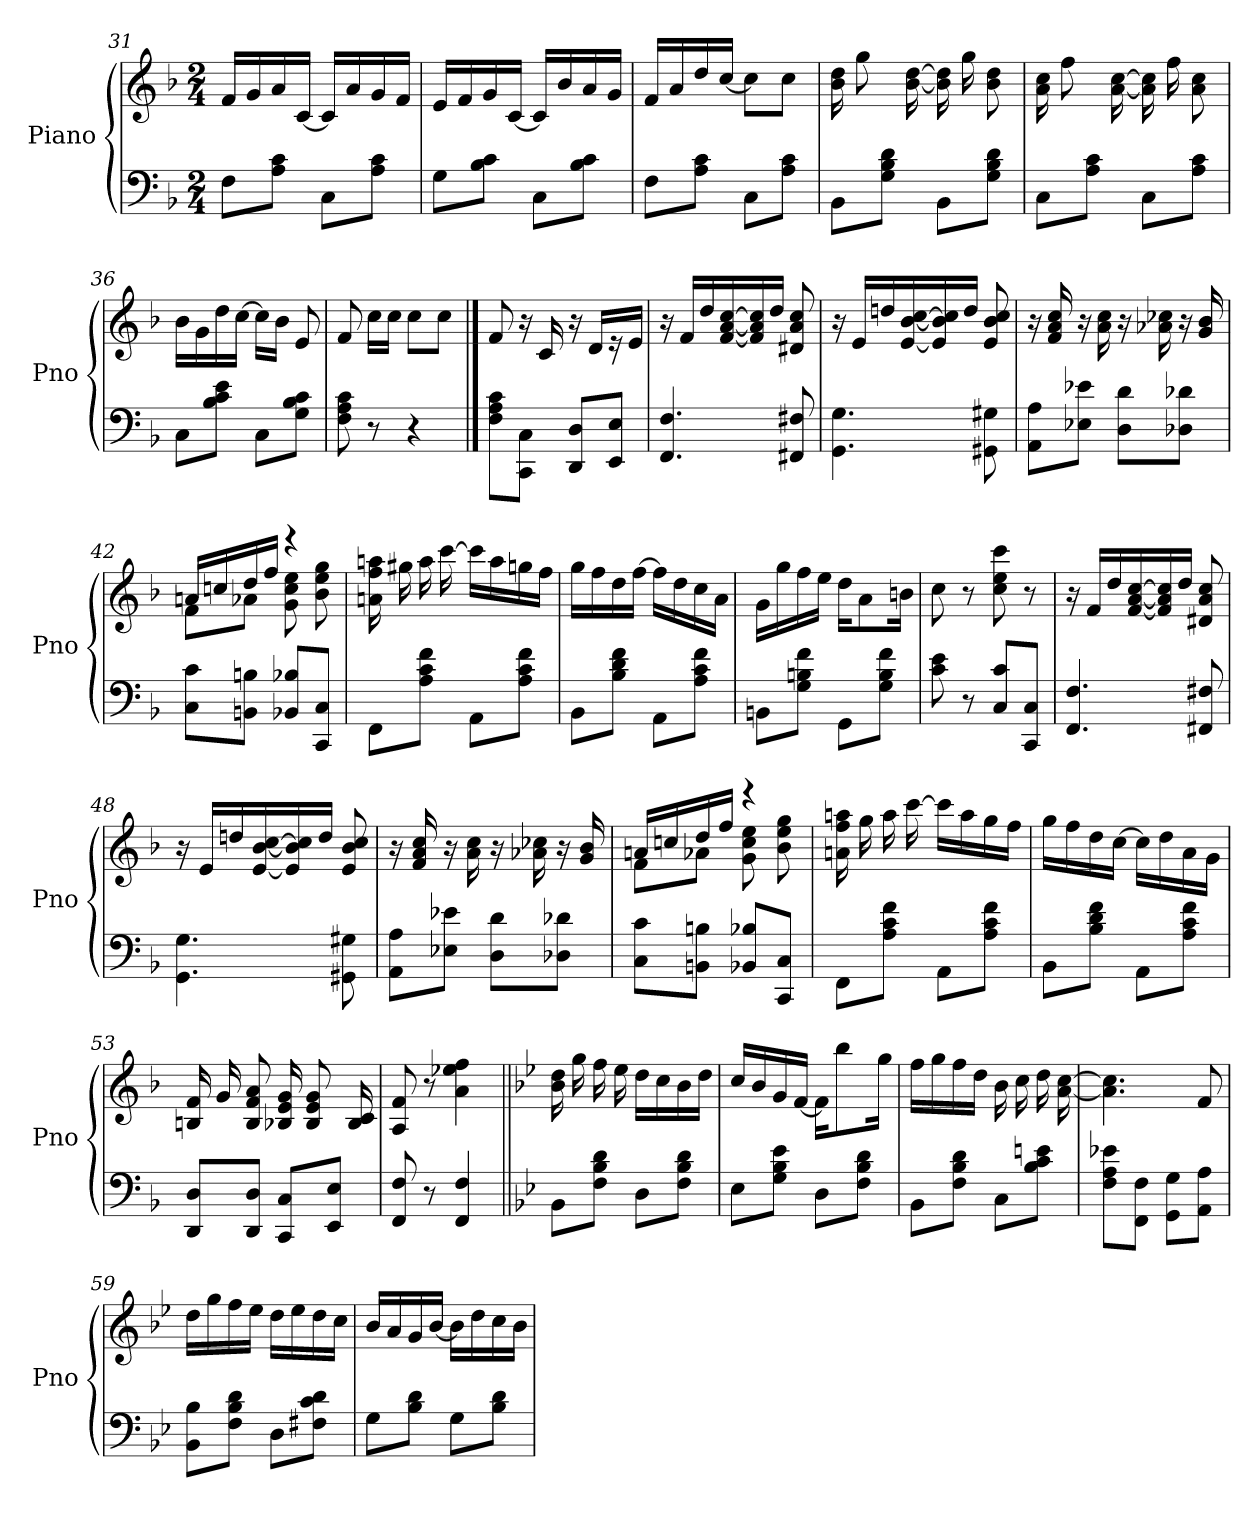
**kern	**kern
*part2	*part1
*staff2	*staff1
*I"Piano	*I"Piano
*I'Pno	*I'Pno
*clefF4	*clefG2
*k[b-]	*k[b-]
*M2/4	*M2/4
=31	=31
8F\L	16f/LL
.	16g/
8A\ 8c\J	16a/
.	[16c/JJ
8C\L	16c/LL]
.	16a/
8A\ 8c\J	16g/
.	16f/JJ
=32	=32
8G\L	16e/LL
.	16f/
8B-\ 8c\J	16g/
.	[16c/JJ
8C\L	16c/LL]
.	16b-/
8B-\ 8c\J	16a/
.	16g/JJ
!!LO:PB:g=z
=33	=33
8F\L	16f/LL
.	16a/
8A\ 8c\J	16dd/
.	[16cc/JJ
8C\L	8cc\L]
8A\ 8c\J	8cc\J
=34	=34
8BB-\L	16b-\ 16dd\
.	8gg\
8G\ 8B-\ 8d\J	.
.	[16b-\ [16dd\
8BB-\L	16b-\] 16dd\]
.	16gg\
8G\ 8B-\ 8d\J	8b-\ 8dd\
=35	=35
8C\L	16a\ 16cc\
.	8ff\
8A\ 8c\J	.
.	[16a\ [16cc\
8C\L	16a\] 16cc\]
.	16ff\
8A\ 8c\J	8a\ 8cc\
=36	=36
8C\L	16b-\LL
.	16g\
8B-\ 8c\ 8e\J	16dd\
.	[16cc\JJ
8C\L	16cc\LL]
.	16b-\JJ
8G\ 8B-\ 8c\J	8e/
=37	=37
8F\ 8A\ 8c\	8f/
8r	16cc\LL
.	16cc\JJ
4r	8cc\L
.	8cc\J
==38	==38
8F\ 8A\ 8c\L	8f/
8CC\ 8C\J	16r
.	16c/
8DD/ 8D/L	16r
.	16d/LL
8EE/ 8E/J	16r
.	16e/JJ
!!LO:LB:g=z
=39	=39
4.FF/ 4.F/	16r
.	16f/LL
.	16dd/
.	[16f/ [16a/ [16cc/
.	16f/] 16a/] 16cc/]
.	16dd/JJ
8FF#X/ 8F#X/	8d#X/ 8a/ 8cc/
=40	=40
4.GG\ 4.G\	16r
.	16e/LL
.	16ddn/
.	[16e/ [16b-/ [16cc/
.	16e/] 16b-/] 16cc/]
.	16dd/JJ
8GG#X\ 8G#X\	8e/ 8b-/ 8cc/
=41	=41
8AA\ 8A\L	16r
.	16f/ 16a/ 16cc/
8E-X\ 8e-X\J	16r
.	16a\ 16cc\
8D\ 8d\L	16r
.	16a-X\ 16cc-X\
8D-X\ 8d-X\J	16r
.	16g/ 16b-/
=42	=42
*	*^
8C\ 8c\L	16an/LL	8f\L
.	16ccn/	.
8BBn\ 8Bn\J	16dd/	8a-X\J
.	16ff/JJ	.
8BB-X/ 8B-X/L	4r	8g\ 8cc\ 8ee\
8CC/ 8C/J	.	8b-\ 8ee\ 8gg\
*	*v	*v
=43	=43
8FF\L	16an\ 16ff\ 16aan\
.	16gg#X\
8A\ 8c\ 8f\J	16aa\
.	[16ccc\
8AA\L	16ccc\LL]
.	16aa\
8A\ 8c\ 8f\J	16ggn\
.	16ff\JJ
!!LO:LB:g=z
=44	=44
8BB-\L	16gg\LL
.	16ff\
8B-\ 8d\ 8f\J	16dd\
.	[16ff\JJ
8AA\L	16ff\LL]
.	16dd\
8A\ 8c\ 8f\J	16cc\
.	16a\JJ
=45	=45
8BBn\L	16g\LL
.	16gg\
8G\ 8Bn\ 8f\J	16ff\
.	16ee\JJ
8GG\L	16dd\KL
.	8a\
8G\ 8B\ 8f\J	.
.	16bn\Jk
=46	=46
8c\ 8e\	8cc\
8r	8r
8C/ 8c/L	8cc\ 8ee\ 8ccc\
8CC/ 8C/J	8r
=47	=47
4.FF/ 4.F/	16r
.	16f/LL
.	16dd/
.	[16f/ [16a/ [16cc/
.	16f/] 16a/] 16cc/]
.	16dd/JJ
8FF#X/ 8F#X/	8d#X/ 8a/ 8cc/
=48	=48
4.GG\ 4.G\	16r
.	16e/LL
.	16ddn/
.	[16e/ [16b-/ [16cc/
.	16e/] 16b-/] 16cc/]
.	16dd/JJ
8GG#X\ 8G#X\	8e/ 8b-/ 8cc/
!!LO:LB:g=z
=49	=49
8AA\ 8A\L	16r
.	16f/ 16a/ 16cc/
8E-X\ 8e-X\J	16r
.	16a\ 16cc\
8D\ 8d\L	16r
.	16a-X\ 16cc-X\
8D-X\ 8d-X\J	16r
.	16g/ 16b-/
=50	=50
*	*^
8C\ 8c\L	16an/LL	8f\L
.	16ccn/	.
8BBn\ 8Bn\J	16dd/	8a-X\J
.	16ff/JJ	.
8BB-X/ 8B-X/L	4r	8g\ 8cc\ 8ee\
8CC/ 8C/J	.	8b-\ 8ee\ 8gg\
*	*v	*v
=51	=51
8FF\L	16an\ 16ff\ 16aan\
.	16gg\
8A\ 8c\ 8f\J	16aa\
.	[16ccc\
8AA\L	16ccc\LL]
.	16aa\
8A\ 8c\ 8f\J	16gg\
.	16ff\JJ
=52	=52
8BB-\L	16gg\LL
.	16ff\
8B-\ 8d\ 8f\J	16dd\
.	[16cc\JJ
8AA\L	16cc\LL]
.	16dd\
8A\ 8c\ 8f\J	16a\
.	16g\JJ
=53	=53
8DD/ 8D/L	16Bn/ 16f/
.	16g/
8DD/ 8D/J	8B/ 8f/ 8a/
8CC/ 8C/L	16B-X/ 16e/ 16g/
.	8B-/ 8e/ 8g/
8EE/ 8E/J	.
.	16B-/ 16c/
!!LO:LB:g=z
=54	=54
8FF/ 8F/	8A/ 8f/
8r	8r
4FF/ 4F/	4a\ 4ee-X\ 4ff\
=55||	=55||
*k[b-e-]	*k[b-e-]
8BB-\L	16b-\ 16dd\
.	16gg\
8F\ 8B-\ 8d\J	16ff\
.	16ee-\
8D\L	16dd\LL
.	16cc\
8F\ 8B-\ 8d\J	16b-\
.	16dd\JJ
=56	=56
8E-\L	16cc/LL
.	16b-/
8G\ 8B-\ 8e-\J	16g/
.	[16f/JJ
8D\L	16f\KL]
.	8bb-\
8F\ 8B-\ 8d\J	.
.	16gg\Jk
=57	=57
8BB-\L	16ff\LL
.	16gg\
8F\ 8B-\ 8d\J	16ff\
.	16dd\JJ
8C\L	16b-\
.	16cc\
8B-\ 8c\ 8en\J	16dd\
.	[16a\ [16cc\
=58	=58
8F\ 8A\ 8e-X\L	4.a\] 4.cc\]
8FF\ 8F\J	.
8GG\ 8G\L	.
8AA\ 8A\J	8f/
=59	=59
8BB-\ 8B-\L	16dd\LL
.	16gg\
8F\ 8B-\ 8d\J	16ff\
.	16ee-\JJ
8D\L	16dd\LL
.	16ee-\
8F#X\ 8c\ 8d\J	16dd\
.	16cc\JJ
!!LO:LB:g=z
=60	=60
8G\L	16b-/LL
.	16a/
8B-\ 8d\J	16g/
.	[16b-/JJ
8G\L	16b-\LL]
.	16dd\
8B-\ 8d\J	16cc\
.	16b-\JJ
=	=
*-	*-
